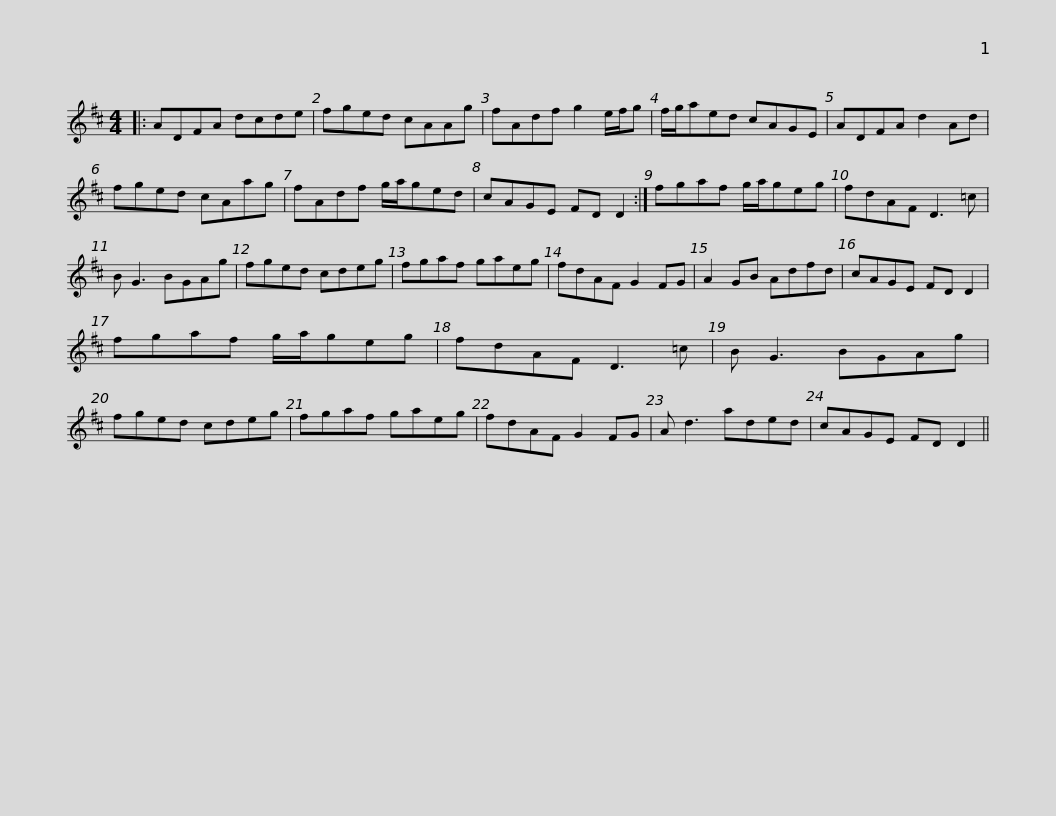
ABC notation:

X:1
L:1/8
M:4/4
I:linebreak $
K:D
V:1 treble
V:1
|: ADFA dcde | fged cAAg | fAdf g2 e/f/g | f/g/aed cAGE | ADFA d2 Ad |$ %5
 fged cAag | fAdf g/a/ged | cAGE FD D2 :| fgaf g/a/geg | fdAF D3 =c |$ %10
 B G3 BGAg | fged cdeg | fgaf gaeg | fdAF G2 FG | A2 GB Adfd | %15
 cAGE FD D2 |$ fgaf g/a/geg | fdAF D3 =c | B G3 BGAg | fged cdeg | %20
 fgaf gaeg |$ fdAF G2 FG | A d3 aded | cAGE FD D2 || %24
